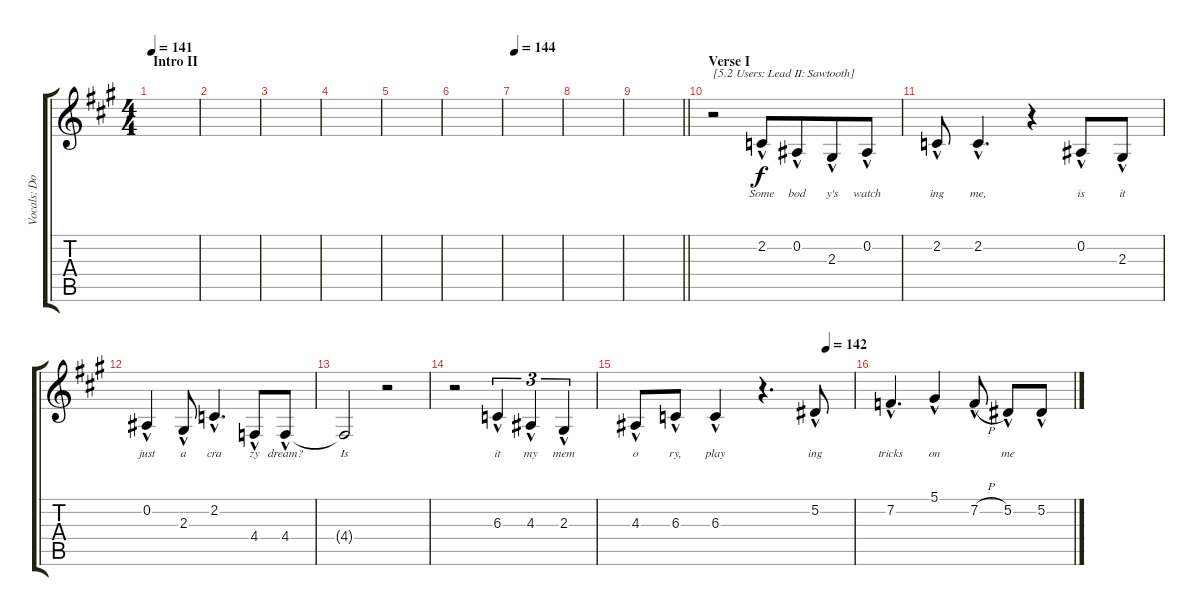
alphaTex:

\track ("Vocals: Don" "Vocals: Do") {instrument lead2sawtooth}
\staff {score tabs}
\tuning (Eb4 Bb3 Gb3 Db3 Ab2 Eb2) {hide}
\ts (4 4)
\section ("" "Intro II")
\tempo 141
\clef g2
\ks a
|
|
|
|
|
|
\tempo 144
|
|
\barLineRight lightlight
|
\section ("" "Verse I")
r.2{txt "[5.2 Users: Lead II: Sawtooth]"} 2.2{hac}.8{lyrics (0 "Some") lyrics (1 "") lyrics (2 "") lyrics (3 "") lyrics (4 "")} 0.2{hac}.8{lyrics (0 "bod") lyrics (1 "") lyrics (2 "") lyrics (3 "") lyrics (4 "") beam merge} 2.3{hac}.8{lyrics (0 "y's") lyrics (1 "") lyrics (2 "") lyrics (3 "") lyrics (4 "")} 0.2{hac}.8{lyrics (0 "watch") lyrics (1 "") lyrics (2 "") lyrics (3 "") lyrics (4 "")} |
2.2{hac}.8{lyrics (0 "ing") lyrics (1 "") lyrics (2 "") lyrics (3 "") lyrics (4 "")} 2.2{hac}.4{d lyrics (0 "me,") lyrics (1 "") lyrics (2 "") lyrics (3 "") lyrics (4 "")} r.4 0.2{hac}.8{lyrics (0 "is") lyrics (1 "") lyrics (2 "") lyrics (3 "") lyrics (4 "")} 2.3{hac}.8{lyrics (0 "it") lyrics (1 "") lyrics (2 "") lyrics (3 "") lyrics (4 "")} |
0.2{hac}.4{lyrics (0 "just") lyrics (1 "") lyrics (2 "") lyrics (3 "") lyrics (4 "")} 2.3{hac}.8{lyrics (0 "a") lyrics (1 "") lyrics (2 "") lyrics (3 "") lyrics (4 "")} 2.2{hac}.4{d lyrics (0 "cra") lyrics (1 "") lyrics (2 "") lyrics (3 "") lyrics (4 "")} 4.4{hac}.8{lyrics (0 "zy") lyrics (1 "") lyrics (2 "") lyrics (3 "") lyrics (4 "")} 4.4{hac}.8{lyrics (0 "dream?") lyrics (1 "") lyrics (2 "") lyrics (3 "") lyrics (4 "")} |
4.4{t}.2{lyrics (0 "Is") lyrics (1 "") lyrics (2 "") lyrics (3 "") lyrics (4 "")} r.2 |
r.2 6.3{hac}.4{tu (3 2) lyrics (0 "it") lyrics (1 "") lyrics (2 "") lyrics (3 "") lyrics (4 "")} 4.3{hac}.4{tu (3 2) lyrics (0 "my") lyrics (1 "") lyrics (2 "") lyrics (3 "") lyrics (4 "")} 2.3{hac}.4{tu (3 2) lyrics (0 "mem") lyrics (1 "") lyrics (2 "") lyrics (3 "") lyrics (4 "")} |
\tempo (142 0.875)
4.3{hac}.8{lyrics (0 "o") lyrics (1 "") lyrics (2 "") lyrics (3 "") lyrics (4 "")} 6.3{hac}.8{lyrics (0 "ry,") lyrics (1 "") lyrics (2 "") lyrics (3 "") lyrics (4 "")} 6.3{hac}.4{lyrics (0 "play") lyrics (1 "") lyrics (2 "") lyrics (3 "") lyrics (4 "")} r.4{d} 5.2{hac}.8{lyrics (0 "ing") lyrics (1 "") lyrics (2 "") lyrics (3 "") lyrics (4 "")} |
7.2{hac}.4{d lyrics (0 "tricks") lyrics (1 "") lyrics (2 "") lyrics (3 "") lyrics (4 "")} 5.1{hac}.4{lyrics (0 "on") lyrics (1 "") lyrics (2 "") lyrics (3 "") lyrics (4 "")} 7.2{h hac}.8{lyrics (0 "") lyrics (1 "") lyrics (2 "") lyrics (3 "") lyrics (4 "")} 5.2{hac}.8{lyrics (0 "me") lyrics (1 "") lyrics (2 "") lyrics (3 "") lyrics (4 "")} 5.2{h hac}.8{lyrics (0 "") lyrics (1 "") lyrics (2 "") lyrics (3 "") lyrics (4 "")}
